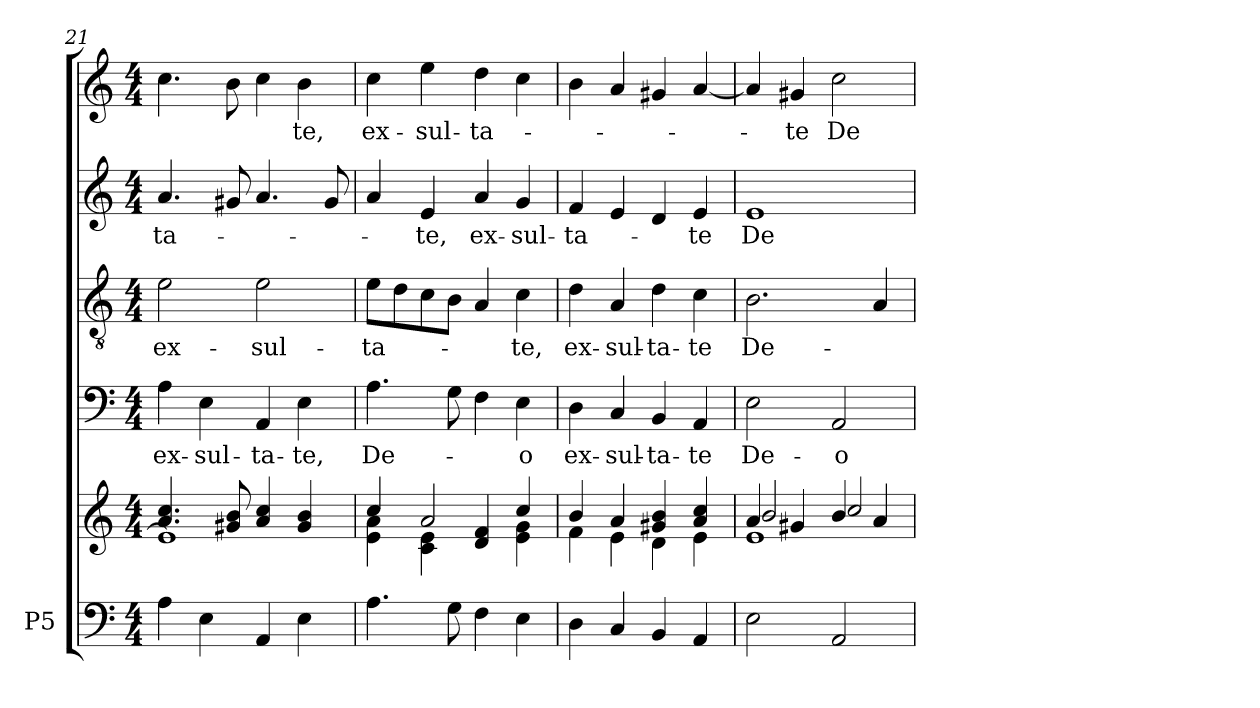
**kern	**kern	**kern	**text	**kern	**text	**kern	**text	**kern	**text
*part5	*part5	*part4	*part4	*part3	*part3	*part2	*part2	*part1	*part1
*staff6	*staff5	*staff4	*staff4	*staff3	*staff3	*staff2	*staff2	*staff1	*staff1
*I"P5	*	*	*	*	*	*	*	*	*
*clefF4	*clefG2	*clefF4	*	*clefGv2	*	*clefG2	*	*clefG2	*
*k[]	*k[]	*k[]	*	*k[]	*	*k[]	*	*k[]	*
*C:	*C:	*C:	*	*C:	*	*C:	*	*C:	*
*M4/4	*M4/4	*M4/4	*	*M4/4	*	*M4/4	*	*M4/4	*
=21	=21	=21	=21	=21	=21	=21	=21	=21	=21
*	*^	*	*	*	*	*	*	*	*
!	!	!	!	!LO:LY:b:color=#000000	!	!	!	!	!	!
!	!	!	!	!	!	!LO:LY:b:color=#000000	!	!	!	!
!	!	!	!	!	!	!	!	!LO:LY:b:color=#000000	!	!
4Ai\	4.ai/ 4.cci	1ei]	4Ai\	ex-	2ei\	ex-	4.ai/	-ta-	4.cci\	.
!	!	!	!	!LO:LY:b:color=#000000	!	!	!	!	!	!
4Ei\	.	.	4Ei\	-sul-	.	.	.	.	.	.
.	8g#Xi/ 8bi	.	.	.	.	.	8g#Xi/	.	8bi\	.
!	!	!	!	!LO:LY:b:color=#000000	!	!	!	!	!	!
!	!	!	!	!	!	!LO:LY:b:color=#000000	!	!	!	!
4AAi/	4ai/ 4cci	.	4AAi/	-ta-	2ei\	-sul-	4.ai/	.	4cci\	.
!	!	!	!	!LO:LY:b:color=#000000	!	!	!	!	!	!
!	!	!	!	!	!	!	!	!	!	!LO:LY:b:color=#000000
4Ei\	4g#i/ 4bi	.	4Ei\	-te,	.	.	.	.	4bi\	-te,
.	.	.	.	.	.	.	8g#i/	.	.	.
=22	=22	=22	=22	=22	=22	=22	=22	=22	=22	=22
!	!	!	!	!LO:LY:b:color=#000000	!	!	!	!	!	!
!	!	!	!	!	!	!LO:LY:b:color=#000000	!	!	!	!
!	!	!	!	!	!	!	!	!	!	!LO:LY:b:color=#000000
4.Ai\	4cci/	4ei\ 4ai	4.Ai\	De-	8ei\L	-ta-	4ai/	.	4cci\	ex-
.	.	.	.	.	8di\	.	.	.	.	.
!	!	!	!	!	!	!	!	!LO:LY:b:color=#000000	!	!
!	!	!	!	!	!	!	!	!	!	!LO:LY:b:color=#000000
.	2ai/	4ci\ 4ei	.	.	8ci\	.	4ei/	-te,	4eei\	-sul-
8Gi\	.	.	8Gi\	.	8Bi\J	.	.	.	.	.
!	!	!	!	!	!	!	!	!LO:LY:b:color=#000000	!	!
!	!	!	!	!	!	!	!	!	!	!LO:LY:b:color=#000000
4Fi\	.	4di/ 4fi	4Fi\	.	4Ai/	.	4ai/	ex-	4ddi\	-ta-
!	!	!	!	!LO:LY:b:color=#000000	!	!	!	!	!	!
!	!	!	!	!	!	!LO:LY:b:color=#000000	!	!	!	!
!	!	!	!	!	!	!	!	!LO:LY:b:color=#000000	!	!
4Ei\	4cci/	4ei\ 4gi	4Ei\	-o	4ci\	-te,	4gi/	-sul-	4cci\	.
=23	=23	=23	=23	=23	=23	=23	=23	=23	=23	=23
!	!	!	!	!LO:LY:b:color=#000000	!	!	!	!	!	!
!	!	!	!	!	!	!LO:LY:b:color=#000000	!	!	!	!
!	!	!	!	!	!	!	!	!LO:LY:b:color=#000000	!	!
4Di\	4bi/	4fi\	4Di\	ex-	4di\	ex-	4fi/	-ta-	4bi\	.
!	!	!	!	!LO:LY:b:color=#000000	!	!	!	!	!	!
!	!	!	!	!	!	!LO:LY:b:color=#000000	!	!	!	!
4Ci/	4ai/	4ei\	4Ci/	-sul-	4Ai/	-sul-	4ei/	.	4ai/	.
!	!	!	!	!LO:LY:b:color=#000000	!	!	!	!	!	!
!	!	!	!	!	!	!LO:LY:b:color=#000000	!	!	!	!
4BBi/	4g#Xi/ 4bi	4di\	4BBi/	-ta-	4di\	-ta-	4di/	.	4g#Xi/	.
!	!	!	!	!LO:LY:b:color=#000000	!	!	!	!	!	!
!	!	!	!	!	!	!LO:LY:b:color=#000000	!	!	!	!
!	!	!	!	!	!	!	!	!LO:LY:b:color=#000000	!	!
4AAi/	4ai/ 4cci	4ei\	4AAi/	-te	4ci\	-te	4ei/	-te	[4ai/	.
=24	=24	=24	=24	=24	=24	=24	=24	=24	=24	=24
*	*	*^	*	*	*	*	*	*	*	*
!	!	!	!	!	!LO:LY:b:color=#000000	!	!	!	!	!	!
!	!	!	!	!	!	!	!LO:LY:b:color=#000000	!	!	!	!
!	!	!	!	!	!	!	!	!	!LO:LY:b:color=#000000	!	!
2Ei\	4ai/	1ei	2bi/	2Ei\	De-	2.Bi\	De-	1ei	De-	4ai/]	.
!	!	!	!	!	!	!	!	!	!	!	!LO:LY:b:color=#000000
.	4g#Xi/	.	.	.	.	.	.	.	.	4g#Xi/	-te
!	!	!	!	!	!LO:LY:b:color=#000000	!	!	!	!	!	!
!	!	!	!	!	!	!	!	!	!	!	!LO:LY:b:color=#000000
2AAi/	4bi/	.	2cci/	2AAi/	-o	.	.	.	.	2cci\	De-
.	4ai/	.	.	.	.	4Ai/	.	.	.	.	.
*	*v	*v	*v	*	*	*	*	*	*	*	*
=	=	=	=	=	=	=	=	=	=
*-	*-	*-	*-	*-	*-	*-	*-	*-	*-
